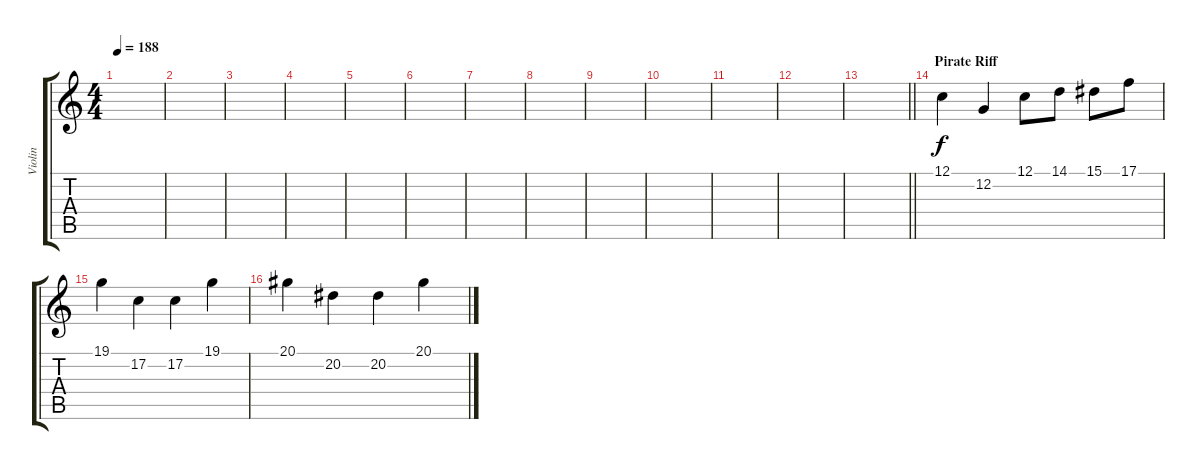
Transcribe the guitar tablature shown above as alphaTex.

\track ("Violin" "Violin") {instrument fiddle}
\staff {score tabs}
\tuning (C4 G3 Eb3 Bb2 F2 C2) {hide}
\ts (4 4)
\tempo 188
\clef g2
\ks c
|
|
|
|
|
|
|
|
|
|
|
|
\barLineRight lightlight
|
\section ("" "Pirate Riff")
12.1.4 12.2.4 12.1.8 14.1.8 15.1.8 17.1.8 |
19.1.4 17.2.4 17.2.4 19.1.4 |
20.1.4 20.2.4 20.2.4 20.1.4
